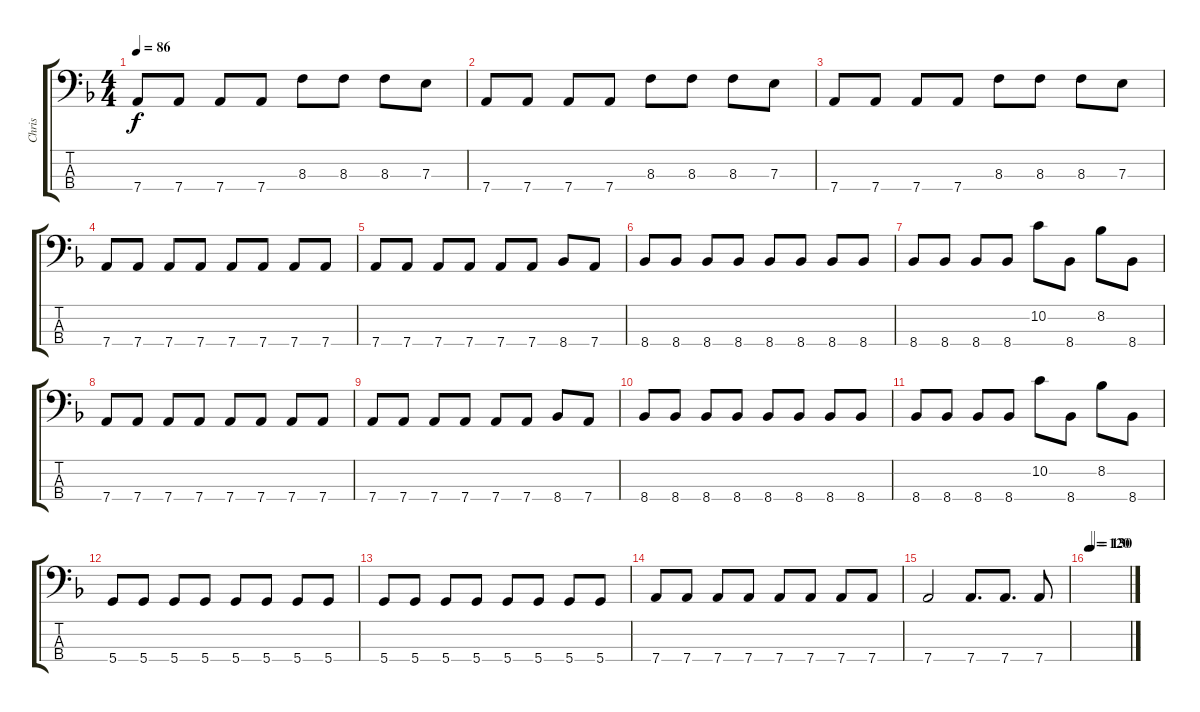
\track ("Chris" "Chris") {instrument electricbassfinger}
\staff {score tabs}
\tuning (G2 D2 A1 D1) {hide}
\ts (4 4)
\tempo 86
\clef f4
\ks f
7.4.8{dy f} 7.4.8 7.4.8 7.4.8 8.3.8 8.3.8 8.3.8 7.3.8 |
7.4.8 7.4.8 7.4.8 7.4.8 8.3.8 8.3.8 8.3.8 7.3.8 |
7.4.8 7.4.8 7.4.8 7.4.8 8.3.8 8.3.8 8.3.8 7.3.8 |
7.4.8 7.4.8 7.4.8 7.4.8 7.4.8 7.4.8 7.4.8 7.4.8 |
7.4.8 7.4.8 7.4.8 7.4.8 7.4.8 7.4.8 8.4.8 7.4.8 |
8.4.8 8.4.8 8.4.8 8.4.8 8.4.8 8.4.8 8.4.8 8.4.8 |
8.4.8 8.4.8 8.4.8 8.4.8 10.2.8 8.4.8 8.2.8 8.4.8 |
7.4.8 7.4.8 7.4.8 7.4.8 7.4.8 7.4.8 7.4.8 7.4.8 |
7.4.8 7.4.8 7.4.8 7.4.8 7.4.8 7.4.8 8.4.8 7.4.8 |
8.4.8 8.4.8 8.4.8 8.4.8 8.4.8 8.4.8 8.4.8 8.4.8 |
8.4.8 8.4.8 8.4.8 8.4.8 10.2.8 8.4.8 8.2.8 8.4.8 |
5.4.8 5.4.8 5.4.8 5.4.8 5.4.8 5.4.8 5.4.8 5.4.8 |
5.4.8 5.4.8 5.4.8 5.4.8 5.4.8 5.4.8 5.4.8 5.4.8 |
7.4.8 7.4.8 7.4.8 7.4.8 7.4.8 7.4.8 7.4.8 7.4.8 |
7.4.2 7.4.8{d} 7.4.8{d} 7.4.8 |
\tempo 120
\tempo (130 0.0625)
